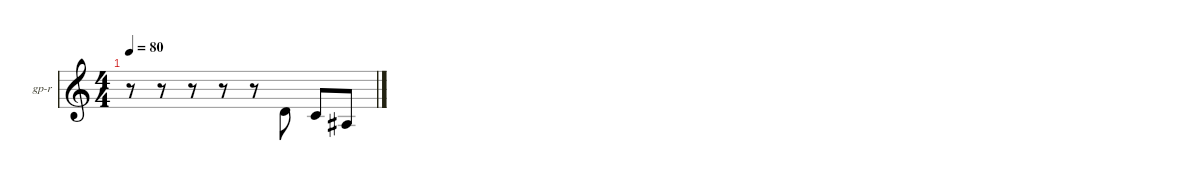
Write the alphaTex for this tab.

\defaultSystemsLayout 2
\hideDynamics
\bracketExtendMode nobrackets
\firstSystemTrackNameOrientation horizontal
\otherSystemsTrackNameOrientation horizontal
\track ("gp-r" "gp-r") {solo instrument acousticgrandpiano}
\staff {score}
\tuning (E4 B3 G3 D3 A2 E2)
\ts (4 4)
\scale
1.031
\tempo 80
\accidentals auto
\clef g2
\ottava regular
\simile none
\ks aminor
r.8{dy f beam Down} r.8{beam Down} r.8{beam Down} r.8{beam Down} r.8{beam Down} 3.2.8{beam Up} 1.2.8{beam Up} 3.3{acc #}.8{beam Up} |
\scale
0.969 |
\scale
1.09908 |
\scale
0.900917
